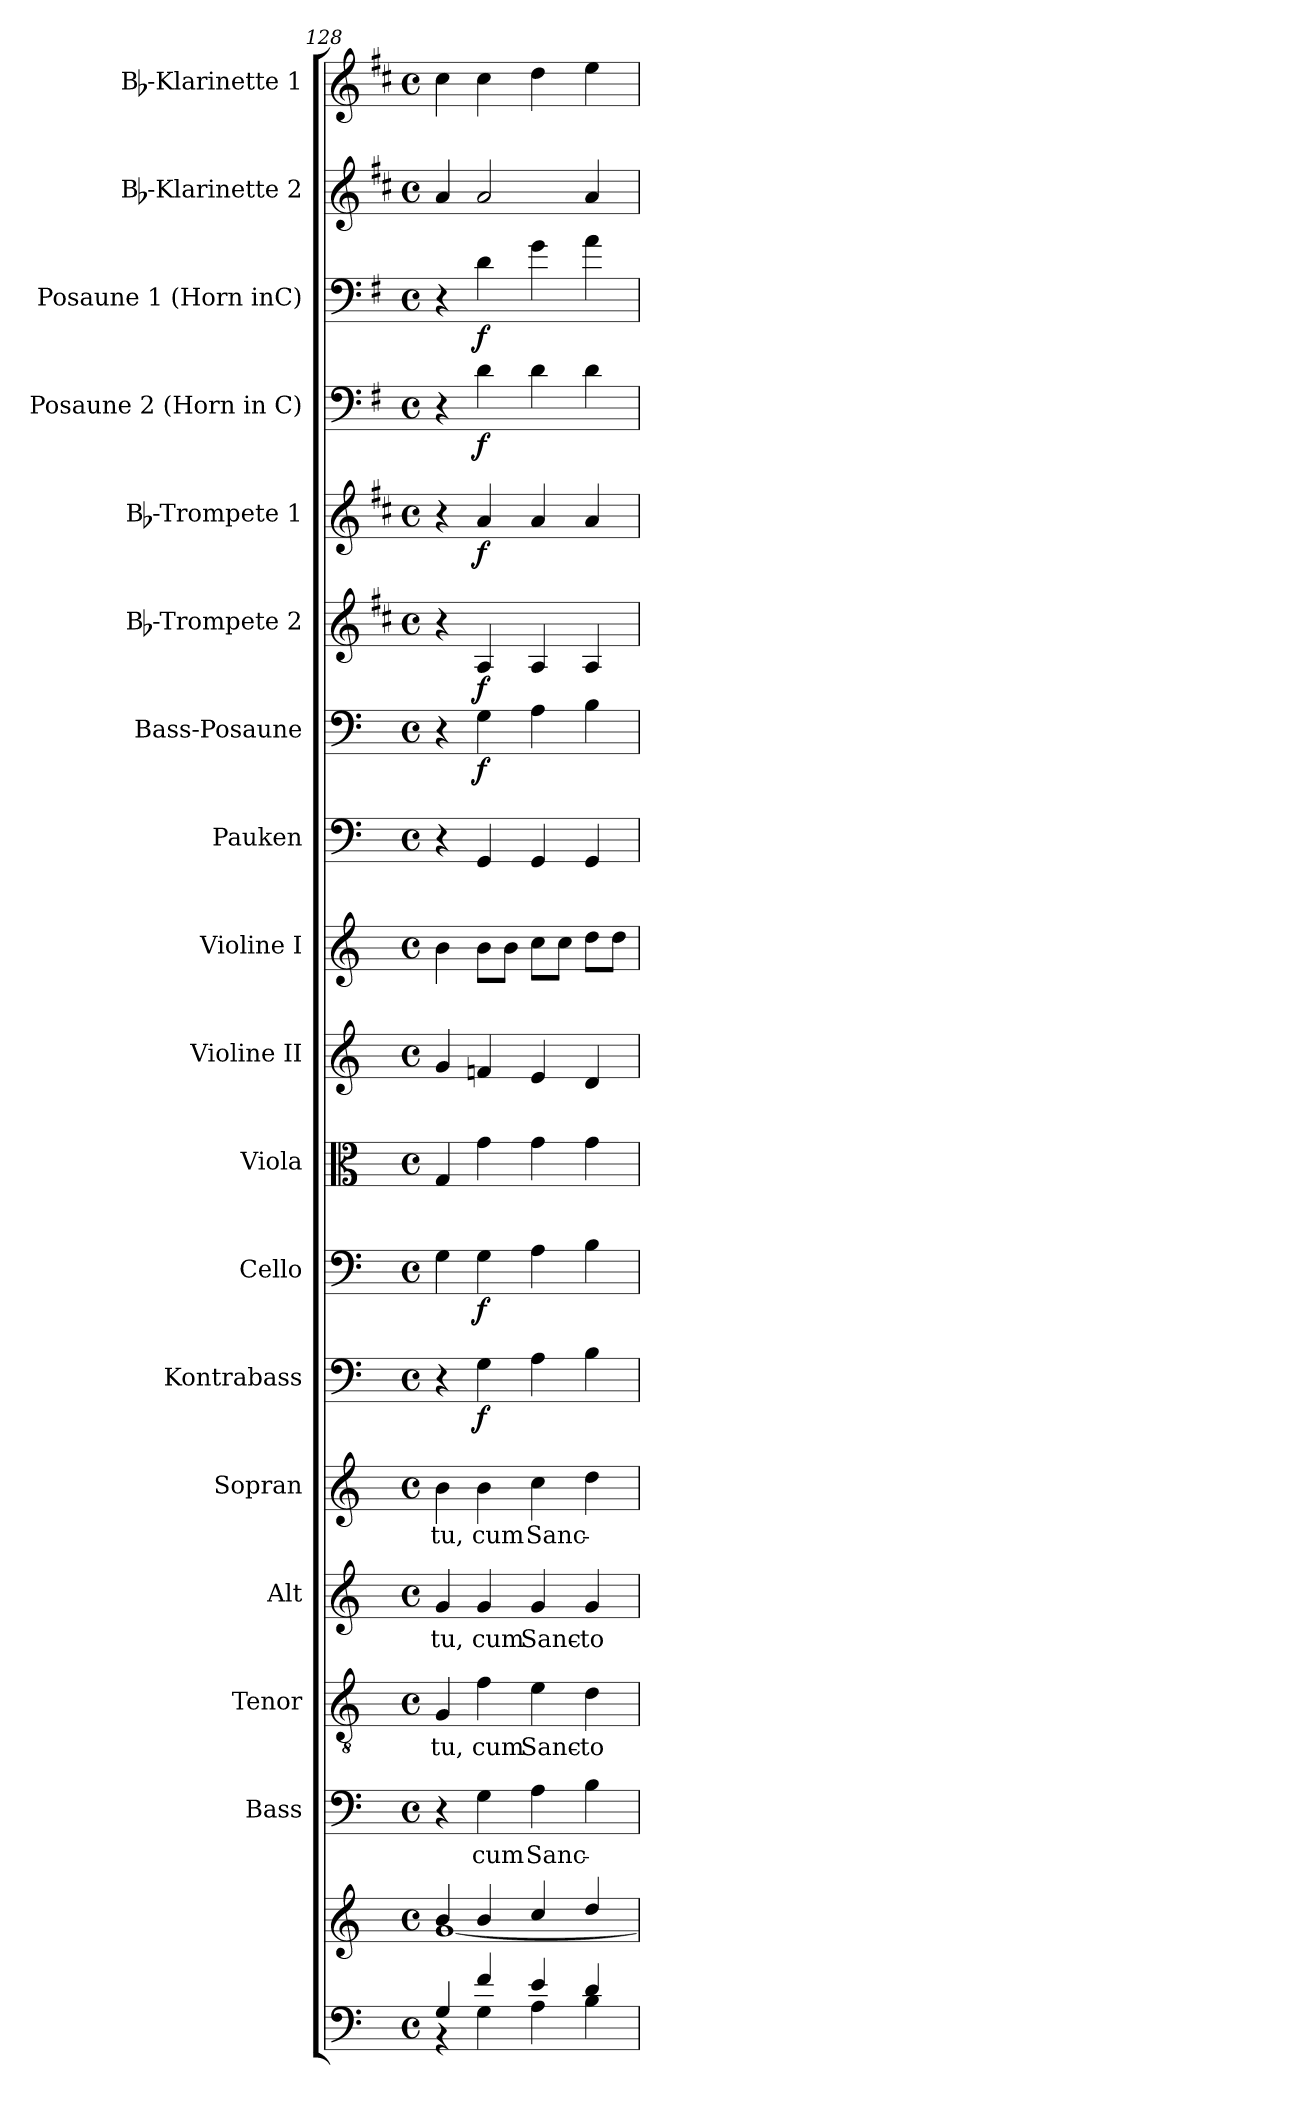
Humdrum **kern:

**kern	**kern	**kern	**text	**kern	**text	**kern	**text	**kern	**text	**kern	**dynam	**kern	**dynam	**kern	**kern	**kern	**kern	**kern	**dynam	**kern	**dynam	**kern	**dynam	**kern	**dynam	**kern	**dynam	**kern	**kern
*part18	*part18	*part17	*part17	*part16	*part16	*part15	*part15	*part14	*part14	*part13	*part13	*part12	*part12	*part11	*part10	*part9	*part8	*part7	*part7	*part6	*part6	*part5	*part5	*part4	*part4	*part3	*part3	*part2	*part1
*staff19	*staff18	*staff17	*staff17	*staff16	*staff16	*staff15	*staff15	*staff14	*staff14	*staff13	*staff13	*staff12	*staff12	*staff11	*staff10	*staff9	*staff8	*staff7	*staff7	*staff6	*staff6	*staff5	*staff5	*staff4	*staff4	*staff3	*staff3	*staff2	*staff1
*	*	*I"Bass	*	*I"Tenor	*	*I"Alt	*	*I"Sopran	*	*I"Kontrabass	*	*I"Cello	*	*I"Viola	*I"Violine II	*I"Violine I	*I"Pauken	*I"Bass-Posaune	*	*I"Bb-Trompete 2	*	*I"Bb-Trompete 1	*	*I"Posaune 2 (Horn in C)	*	*I"Posaune 1 (Horn inC)	*	*I"Bb-Klarinette 2	*I"Bb-Klarinette 1
*	*	*I'B.	*	*I'T.	*	*I'A.	*	*I'S.	*	*I'Kb.	*	*	*	*I'Vla.	*I'Vl. II	*I'Vl. I	*I'Pk.	*I'B-Pos.	*	*I'Bb Trp. 2	*	*I'Bb Trp. 1	*	*I'Pos. 2	*	*I'Pos. 1	*	*I'Bb Kl. 2	*I'Bb Kl. 1
*clefF4	*clefG2	*clefF4	*	*clefGv2	*	*clefG2	*	*clefG2	*	*clefF4	*	*clefF4	*	*clefC3	*clefG2	*clefG2	*clefF4	*clefF4	*	*clefG2	*	*clefG2	*	*clefF4	*	*clefF4	*	*clefG2	*clefG2
*	*	*	*	*	*	*	*	*	*	*ITrd7c12	*	*	*	*	*	*	*	*	*	*ITrd1c2	*	*ITrd1c2	*	*ITrd4c7	*	*ITrd4c7	*	*ITrd1c2	*ITrd1c2
*k[]	*k[]	*k[]	*	*k[]	*	*k[]	*	*k[]	*	*k[]	*	*k[]	*	*k[]	*k[]	*k[]	*k[]	*k[]	*	*k[]	*	*k[]	*	*k[]	*	*k[]	*	*k[]	*k[]
*C:	*C:	*C:	*	*C:	*	*C:	*	*C:	*	*C:	*	*C:	*	*C:	*C:	*C:	*C:	*C:	*	*C:	*	*C:	*	*C:	*	*C:	*	*C:	*C:
*M4/4	*M4/4	*M4/4	*	*M4/4	*	*M4/4	*	*M4/4	*	*M4/4	*	*M4/4	*	*M4/4	*M4/4	*M4/4	*M4/4	*M4/4	*	*M4/4	*	*M4/4	*	*M4/4	*	*M4/4	*	*M4/4	*M4/4
*met(c)	*met(c)	*met(c)	*	*met(c)	*	*met(c)	*	*met(c)	*	*met(c)	*	*met(c)	*	*met(c)	*met(c)	*met(c)	*met(c)	*met(c)	*	*met(c)	*	*met(c)	*	*met(c)	*	*met(c)	*	*met(c)	*met(c)
=128	=128	=128	=128	=128	=128	=128	=128	=128	=128	=128	=128	=128	=128	=128	=128	=128	=128	=128	=128	=128	=128	=128	=128	=128	=128	=128	=128	=128	=128
*^	*^	*	*	*	*	*	*	*	*	*	*	*	*	*	*	*	*	*	*	*	*	*	*	*	*	*	*	*	*
!	!	!	!	!	!	!	!LO:LY:b	!	!LO:LY:b	!	!LO:LY:b	!	!	!	!	!	!	!	!	!	!	!	!	!	!	!	!	!	!	!	!
4G/	4rBB	4b/	[<1g	4r	.	4G/	-tu,	4g/	-tu,	4b\	-tu,	4r	.	4G\	.	4G/	4g/	4b\	4r	4r	.	4r	.	4r	.	4r	.	4r	.	4g/	4b\
!	!	!	!	!	!LO:LY:b	!	!LO:LY:b	!	!LO:LY:b	!	!LO:LY:b	!	!LO:DY:b	!	!LO:DY:b	!	!	!	!	!	!LO:DY:b	!	!LO:DY:b	!	!LO:DY:b	!	!LO:DY:b	!	!LO:DY:b	!	!
4f/	4G\	4b/	.	4G\	cum	4f\	cum	4g/	cum	4b\	cum	4GG\	f	4G\	f	4g\	4fn/	8b\L	4GG/	4G\	f	4G/	f	4g/	f	4G\	f	4G\	f	2g/	4b\
.	.	.	.	.	.	.	.	.	.	.	.	.	.	.	.	.	.	8b\J	.	.	.	.	.	.	.	.	.	.	.	.	.
!	!	!	!	!	!LO:LY:b	!	!LO:LY:b	!	!LO:LY:b	!	!LO:LY:b	!	!	!	!	!	!	!	!	!	!	!	!	!	!	!	!	!	!	!	!
4e/	4A\	4cc/	.	4A\	Sanc-	4e\	Sanc-	4g/	Sanc-	4cc\	Sanc-	4AA\	.	4A\	.	4g\	4e/	8cc\L	4GG/	4A\	.	4G/	.	4g/	.	4G\	.	4c\	.	.	4cc\
.	.	.	.	.	.	.	.	.	.	.	.	.	.	.	.	.	.	8cc\J	.	.	.	.	.	.	.	.	.	.	.	.	.
!	!	!	!	!	!	!	!LO:LY:b	!	!LO:LY:b	!	!	!	!	!	!	!	!	!	!	!	!	!	!	!	!	!	!	!	!	!	!
4d/	4B\	4dd/	.	4B\	.	4d\	-to	4g/	-to	4dd\	.	4BB\	.	4B\	.	4g\	4d/	8dd\L	4GG/	4B\	.	4G/	.	4g/	.	4G\	.	4d\	.	4g/	4dd\
.	.	.	.	.	.	.	.	.	.	.	.	.	.	.	.	.	.	8dd\J	.	.	.	.	.	.	.	.	.	.	.	.	.
*v	*v	*	*	*	*	*	*	*	*	*	*	*	*	*	*	*	*	*	*	*	*	*	*	*	*	*	*	*	*	*	*
*	*v	*v	*	*	*	*	*	*	*	*	*	*	*	*	*	*	*	*	*	*	*	*	*	*	*	*	*	*	*	*
=	=	=	=	=	=	=	=	=	=	=	=	=	=	=	=	=	=	=	=	=	=	=	=	=	=	=	=	=	=
*-	*-	*-	*-	*-	*-	*-	*-	*-	*-	*-	*-	*-	*-	*-	*-	*-	*-	*-	*-	*-	*-	*-	*-	*-	*-	*-	*-	*-	*-
